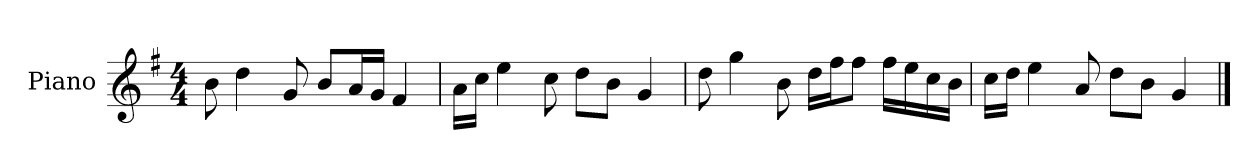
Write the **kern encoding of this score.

**kern
*part1
*staff1
*I"Piano
*I'P-no
*clefG2
*k[f#]
*M4/4
*MM90
=1
8b\
4dd\
8g/
8b/L
16a/L
16g/JJ
4f#/
=2
16a\LL
16cc\JJ
4ee\
8cc\
8dd\L
8b\J
4g/
=3
8dd\
4gg\
8b\
16dd\LL
16ff#\J
8ff#\J
16ff#\LL
16ee\
16cc\
16b\JJ
=4
16cc\LL
16dd\JJ
4ee\
8a/
8dd\L
8b\J
4g/
==
*-
